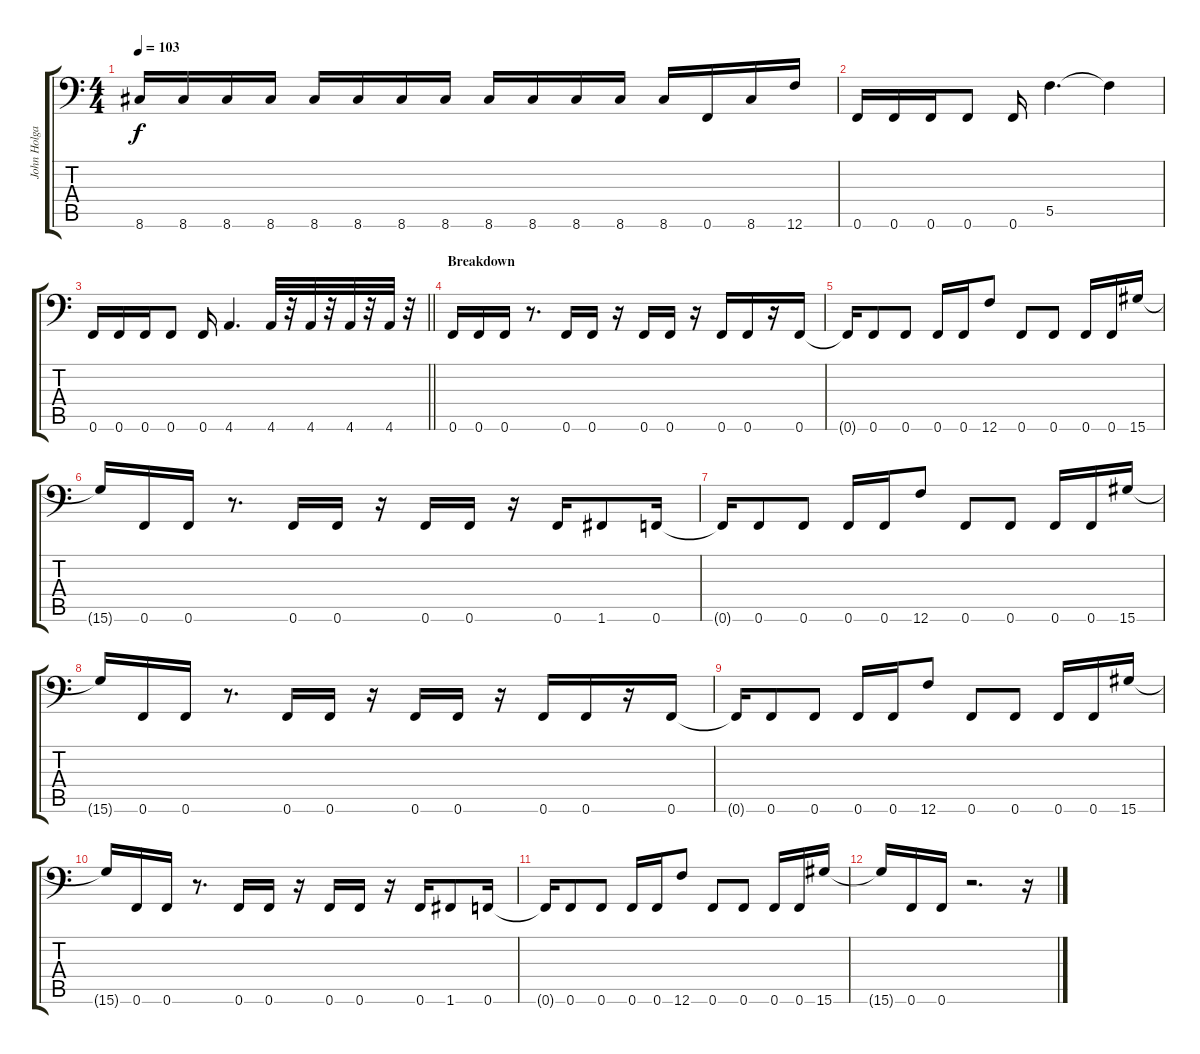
\track ("John Holgado - Bass Guitar" "John Holga") {instrument electricbassfinger}
\staff {score tabs}
\tuning (G3 D3 Bb2 F2 C2 F1) {hide}
\ts (4 4)
\tempo 103
\clef f4
\ks c
8.6.16{dy f} 8.6.16 8.6.16 8.6.16 8.6.16 8.6.16 8.6.16 8.6.16 8.6.16 8.6.16 8.6.16 8.6.16 8.6.16 0.6.16 8.6.16 12.6.16 |
0.6.16 0.6.16 0.6.16 0.6.8 0.6.16 5.5.4{d} 5.5{t}.4 |
\barLineRight lightlight
0.6.16 0.6.16 0.6.16 0.6.8 0.6.16 4.6.4{d} 4.6.32 r.32 4.6.32 r.32 4.6.32 r.32 4.6.32 r.32 |
\section ("" "Breakdown")
0.6.16 0.6.16 0.6.16 r.8{d} 0.6.16 0.6.16 r.16 0.6.16 0.6.16 r.16 0.6.16 0.6.16 r.16 0.6.16 |
0.6{t}.16 0.6.8 0.6.8 0.6.16 0.6.16 12.6.8 0.6.8 0.6.8 0.6.16 0.6.16 15.6.16 |
15.6{t}.16 0.6.16 0.6.16 r.8{d} 0.6.16 0.6.16 r.16 0.6.16 0.6.16 r.16 0.6.16 1.6.8 0.6.16 |
0.6{t}.16 0.6.8 0.6.8 0.6.16 0.6.16 12.6.8 0.6.8 0.6.8 0.6.16 0.6.16 15.6.16 |
15.6{t}.16 0.6.16 0.6.16 r.8{d} 0.6.16 0.6.16 r.16 0.6.16 0.6.16 r.16 0.6.16 0.6.16 r.16 0.6.16 |
0.6{t}.16 0.6.8 0.6.8 0.6.16 0.6.16 12.6.8 0.6.8 0.6.8 0.6.16 0.6.16 15.6.16 |
15.6{t}.16 0.6.16 0.6.16 r.8{d} 0.6.16 0.6.16 r.16 0.6.16 0.6.16 r.16 0.6.16 1.6.8 0.6.16 |
0.6{t}.16 0.6.8 0.6.8 0.6.16 0.6.16 12.6.8 0.6.8 0.6.8 0.6.16 0.6.16 15.6.16 |
15.6{t}.16 0.6.16 0.6.16 r.2{d} r.16
